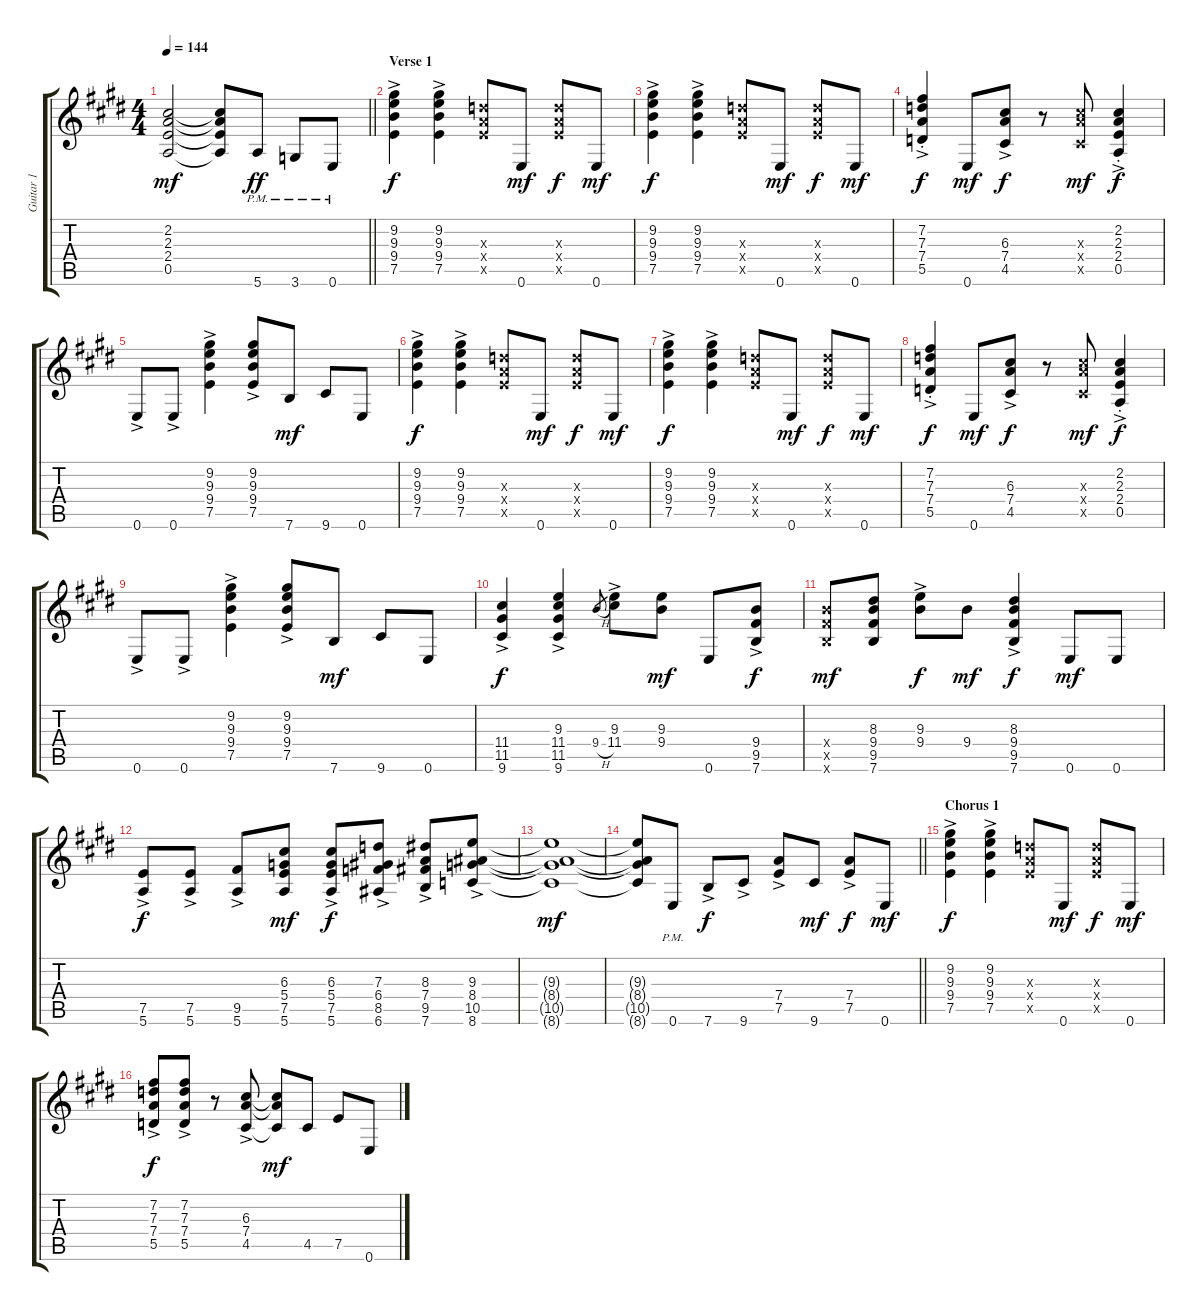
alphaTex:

\track ("Guitar 1" "Guitar 1") {instrument overdrivenguitar}
\staff {score tabs}
\tuning (E4 B3 G3 D3 A2 E2) {hide}
\ts (4 4)
\tempo 144
\clef g2
\barLineRight lightlight
\ks c#minor
(2.2{t} 2.3{t} 2.4{t} 0.5{t}).2{dy mf} (2.2{t} 2.3{t} 2.4{t} 0.5{t}).8 5.6{pm}.8{dy ff} 3.6{pm}.8 0.6{pm}.8 |
\section ("" "Verse 1")
\ks e
(9.2{ac} 9.3{ac} 9.4{ac} 7.5{ac}).4{dy f} (9.2{ac} 9.3{ac} 9.4{ac} 7.5{ac}).4 (7.3{x} 7.4{x} 7.5{x}).8 0.6.8{dy mf} (7.3{x} 7.4{x} 7.5{x}).8{dy f} 0.6.8{dy mf} |
\ks c#minor
(9.2{ac} 9.3{ac} 9.4{ac} 7.5{ac}).4{dy f} (9.2{ac} 9.3{ac} 9.4{ac} 7.5{ac}).4 (7.3{x} 7.4{x} 7.5{x}).8 0.6.8{dy mf} (7.3{x} 7.4{x} 7.5{x}).8{dy f} 0.6.8{dy mf} |
(7.2{ac st} 7.3{ac st} 7.4{ac st} 5.5{ac st}).4{dy f} 0.6.8{dy mf} (6.3{ac} 7.4{ac} 4.5{ac}).8{dy f} r.8 (6.3{x} 7.4{x} 4.5{x}).8{dy mf} (2.2{ac st} 2.3{ac st} 2.4{ac st} 0.5{ac st}).4{dy f} |
0.6{ac}.8 0.6{ac}.8 (9.2{ac} 9.3{ac} 9.4{ac} 7.5{ac}).4 (9.2{ac} 9.3{ac} 9.4{ac} 7.5{ac}).8 7.6.8{dy mf} 9.6.8 0.6.8 |
\ks e
(9.2{ac} 9.3{ac} 9.4{ac} 7.5{ac}).4{dy f} (9.2{ac} 9.3{ac} 9.4{ac} 7.5{ac}).4 (7.3{x} 7.4{x} 7.5{x}).8 0.6.8{dy mf} (7.3{x} 7.4{x} 7.5{x}).8{dy f} 0.6.8{dy mf} |
\ks c#minor
(9.2{ac} 9.3{ac} 9.4{ac} 7.5{ac}).4{dy f} (9.2{ac} 9.3{ac} 9.4{ac} 7.5{ac}).4 (7.3{x} 7.4{x} 7.5{x}).8 0.6.8{dy mf} (7.3{x} 7.4{x} 7.5{x}).8{dy f} 0.6.8{dy mf} |
(7.2{ac st} 7.3{ac st} 7.4{ac st} 5.5{ac st}).4{dy f} 0.6.8{dy mf} (6.3{ac} 7.4{ac} 4.5{ac}).8{dy f} r.8 (6.3{x} 7.4{x} 4.5{x}).8{dy mf} (2.2{ac st} 2.3{ac st} 2.4{ac st} 0.5{ac st}).4{dy f} |
0.6{ac}.8 0.6{ac}.8 (9.2{ac} 9.3{ac} 9.4{ac} 7.5{ac}).4 (9.2{ac} 9.3{ac} 9.4{ac} 7.5{ac}).8 7.6.8{dy mf} 9.6.8 0.6.8 |
\ks e
(11.4{ac} 11.5{ac} 9.6{ac}).4{dy f} (9.3{ac} 11.4{ac} 11.5{ac} 9.6{ac}).4 9.4{h}.8{gr} (9.3{ac} 11.4{ac}).8 (9.3 9.4).8{dy mf} 0.6.8 (9.4{ac} 9.5{ac} 7.6{ac}).8{dy f} |
\ks c#minor
(9.4{x} 9.5{x} 7.6{x}).8{dy mf} (8.3 9.4 9.5 7.6).8 (9.3{ac} 9.4{ac}).8{dy f} 9.4.8{dy mf} (8.3{ac} 9.4{ac} 9.5{ac} 7.6{ac}).4{dy f} 0.6.8{dy mf} 0.6.8 |
(7.5{ac} 5.6{ac}).8{dy f} (7.5{ac} 5.6{ac}).8 (9.5{ac} 5.6{ac}).8 (6.3 5.4 7.5 5.6).8{dy mf} (6.3{ac} 5.4{ac} 7.5{ac} 5.6{ac}).8{dy f} (7.3{ac} 6.4{ac} 8.5{ac} 6.6{ac}).8 (8.3{ac} 7.4{ac} 9.5{ac} 7.6{ac}).8 (9.3{ac} 8.4{ac} 10.5{ac} 8.6{ac}).8 |
(9.3{t} 8.4{t} 10.5{t} 8.6{t}).1{dy mf} |
\barLineRight lightlight
(9.3{t} 8.4{t} 10.5{t} 8.6{t}).8 0.6{pm}.8 7.6{ac}.8{dy f} 9.6{ac}.8 (7.4{ac} 7.5{ac}).8 9.6.8{dy mf} (7.4{ac} 7.5{ac}).8{dy f} 0.6.8{dy mf} |
\section ("" "Chorus 1")
(9.2{ac} 9.3{ac} 9.4{ac} 7.5{ac}).4{dy f} (9.2{ac} 9.3{ac} 9.4{ac} 7.5{ac}).4 (7.3{x} 7.4{x} 7.5{x}).8 0.6.8{dy mf} (7.3{x} 7.4{x} 7.5{x}).8{dy f} 0.6.8{dy mf} |
\ks e
(7.2{ac} 7.3{ac} 7.4{ac} 5.5{ac}).8{dy f} (7.2{ac} 7.3{ac} 7.4{ac} 5.5{ac}).8 r.8 (6.3{ac} 7.4{ac} 4.5{ac}).8 (6.3{t} 7.4{t} 4.5{t}).8{dy mf} 4.5.8 7.5.8 0.6.8
